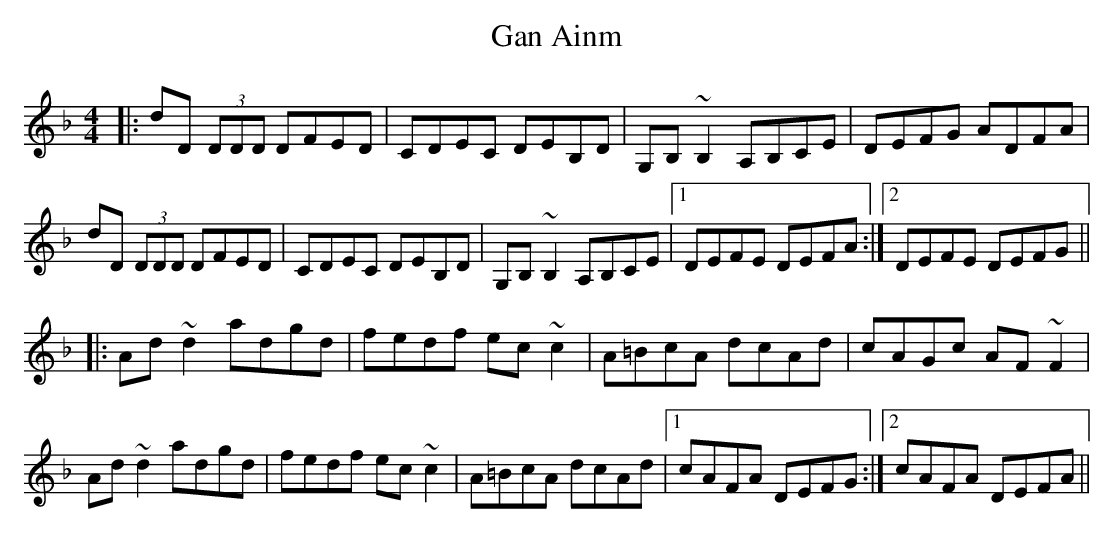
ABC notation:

X:1
T: Gan Ainm
M: 4/4
L: 1/8
K: Dmin
|:dD (3DDD DFED|CDEC DEB,D|G,B,~B,2 A,B,CE|DEFG ADFA|
dD (3DDD DFED|CDEC DEB,D|G,B,~B,2 A,B,CE|1 DEFE DEFA:|2 DEFE DEFG||
|:Ad~d2 adgd|fedf ec~c2|A=BcA dcAd|cAGc AF~F2|
Ad~d2 adgd|fedf ec~c2|A=BcA dcAd|1 cAFA DEFG:|2 cAFA DEFA||
